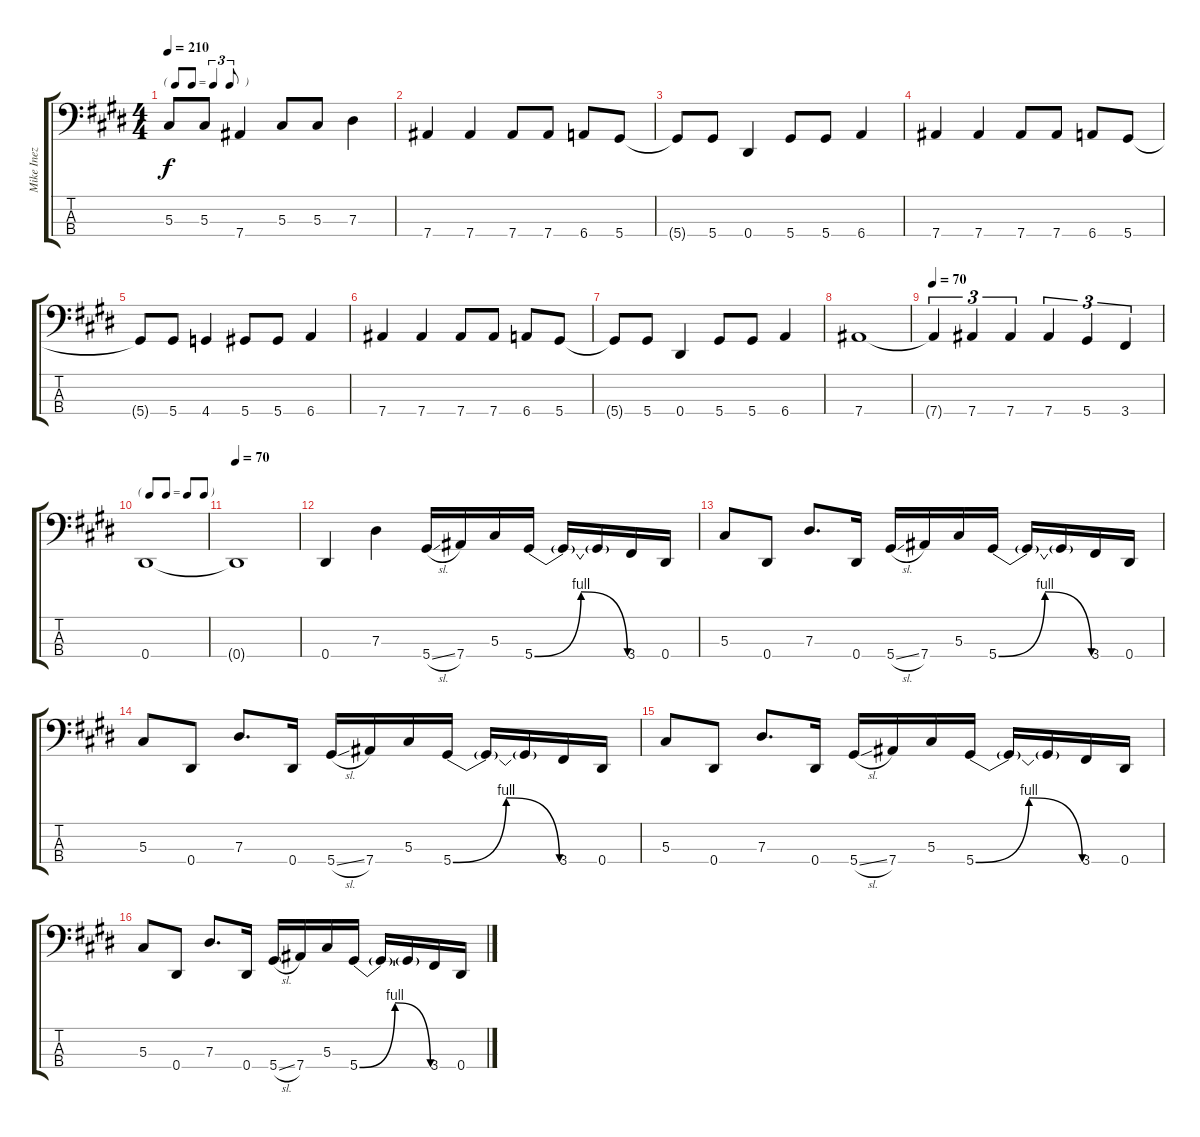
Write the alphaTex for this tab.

\track ("Mike Inez - Bass" "Mike Inez ") {instrument electricbasspick}
\staff {score tabs}
\tuning (Gb2 Db2 Ab1 Eb1) {hide}
\ts (4 4)
\tf triplet8th
\tempo 210
\clef f4
\ks e
5.3{t}.8{dy f} 5.3.8 7.4.4 5.3.8 5.3.8 7.3.4 |
7.4.4 7.4.4 7.4.8 7.4.8 6.4.8 5.4.8 |
5.4{t}.8 5.4.8 0.4.4 5.4.8 5.4.8 6.4.4 |
7.4.4 7.4.4 7.4.8 7.4.8 6.4.8 5.4.8 |
5.4{t}.8 5.4.8 4.4.4 5.4.8 5.4.8 6.4.4 |
7.4.4 7.4.4 7.4.8 7.4.8 6.4.8 5.4.8 |
5.4{t}.8 5.4.8 0.4.4 5.4.8 5.4.8 6.4.4 |
7.4.1 |
\tempo 70
7.4{t}.4{tu (3 2)} 7.4.4{tu (3 2)} 7.4.4{tu (3 2)} 7.4.4{tu (3 2)} 5.4.4{tu (3 2)} 3.4.4{tu (3 2)} |
\tf none
0.4.1 |
\tempo 70
0.4{t}.1 |
0.4.4 7.3.4 5.4{sl}.16 7.4.16 5.3.16 5.4{be (bendrelease 0 0 29 4 29 4 60 0)}.16 5.4{t}.16 5.4{t}.16 3.4.16 0.4.16 |
5.3.8 0.4.8 7.3.8{d} 0.4.16 5.4{sl}.16 7.4.16 5.3.16 5.4{be (bendrelease 0 0 30 4 30 4 60 0)}.16 5.4{t}.16 5.4{t}.16 3.4.16 0.4.16 |
5.3.8 0.4.8 7.3.8{d} 0.4.16 5.4{sl}.16 7.4.16 5.3.16 5.4{be (bendrelease 0 0 30 4 30 4 60 0)}.16 5.4{t}.16 5.4{t}.16 3.4.16 0.4.16 |
5.3.8 0.4.8 7.3.8{d} 0.4.16 5.4{sl}.16 7.4.16 5.3.16 5.4{be (bendrelease 0 0 30 4 30 4 60 0)}.16 5.4{t}.16 5.4{t}.16 3.4.16 0.4.16 |
5.3.8 0.4.8 7.3.8{d} 0.4.16 5.4{sl}.16 7.4.16 5.3.16 5.4{be (bendrelease 0 0 30 4 30 4 60 0)}.16 5.4{t}.16 5.4{t}.16 3.4.16 0.4.16
